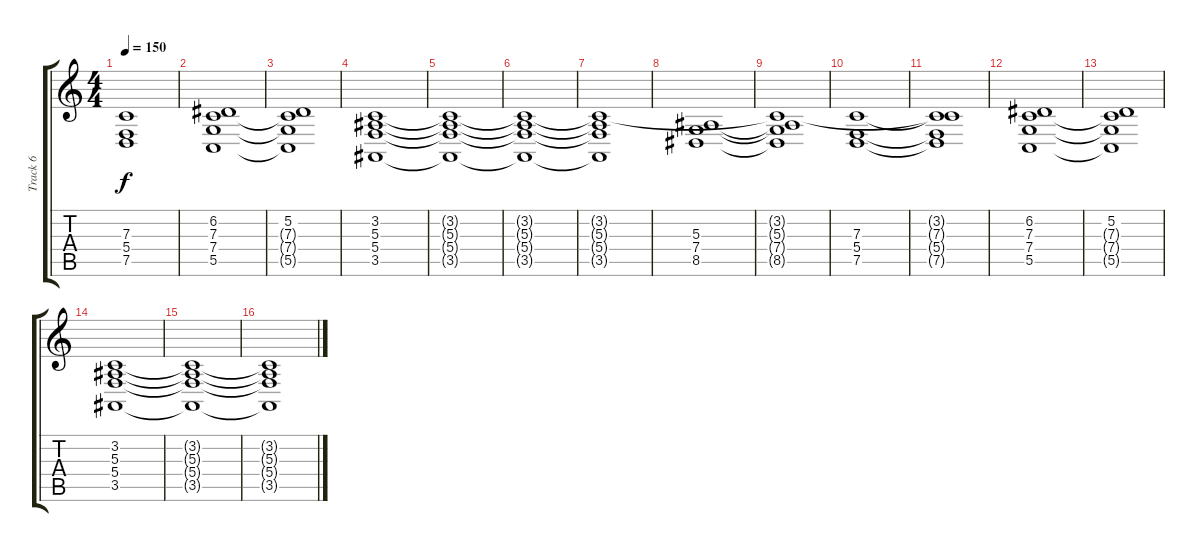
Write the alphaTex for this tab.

\track ("Track 6" "Track 6") {instrument stringensemble1}
\staff {score tabs}
\tuning (D4 A3 F3 C3 G2 C2) {hide}
\ts (4 4)
\tempo 150
\clef g2
\ks c
(7.3{t} 5.4{t} 7.5{t}).1{dy f} |
(6.2 7.3 7.4 5.5).1 |
(5.2 7.3{t} 7.4{t} 5.5{t}).1 |
(3.2 5.3 5.4 3.5).1 |
(3.2{t} 5.3{t} 5.4{t} 3.5{t}).1 |
(3.2{t} 5.3{t} 5.4{t} 3.5{t}).1 |
(3.2{t} 5.3{t} 5.4{t} 3.5{t}).1 |
(5.3 7.4 8.5).1 |
(3.2{t} 5.3{t} 7.4{t} 8.5{t}).1 |
(7.3 5.4 7.5).1 |
(3.2{t} 7.3{t} 5.4{t} 7.5{t}).1 |
(6.2 7.3 7.4 5.5).1 |
(5.2 7.3{t} 7.4{t} 5.5{t}).1 |
(3.2 5.3 5.4 3.5).1 |
(3.2{t} 5.3{t} 5.4{t} 3.5{t}).1 |
(3.2{t} 5.3{t} 5.4{t} 3.5{t}).1
